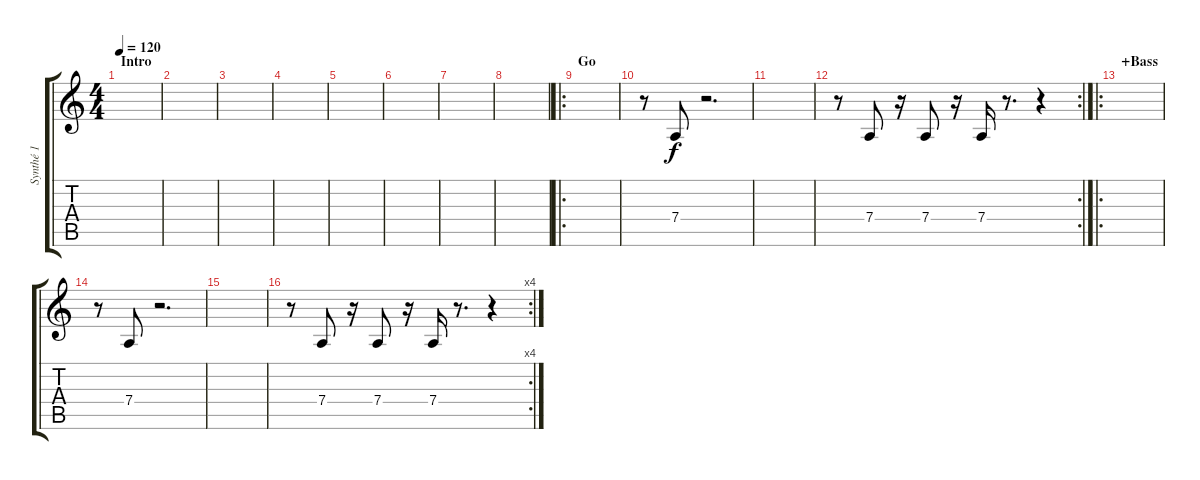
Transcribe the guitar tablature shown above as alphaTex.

\track ("Synthé 1" "Synthé 1") {instrument lead2sawtooth}
\staff {score tabs}
\tuning (E4 B3 G3 D3 A2 E2) {hide}
\ts (4 4)
\section ("" "Intro")
\tempo 120
\clef g2
\ks c
|
|
|
|
|
|
|
|
\ro
\section ("" "Go")
|
r.8 7.4.8 r.2{d} |
|
\rc 2
r.8 7.4.8 r.16 7.4.8 r.16 7.4.16 r.8{d} r.4 |
\ro
\section ("" "+Bass")
|
r.8 7.4.8 r.2{d} |
|
\rc 4
r.8 7.4.8 r.16 7.4.8 r.16 7.4.16 r.8{d} r.4
